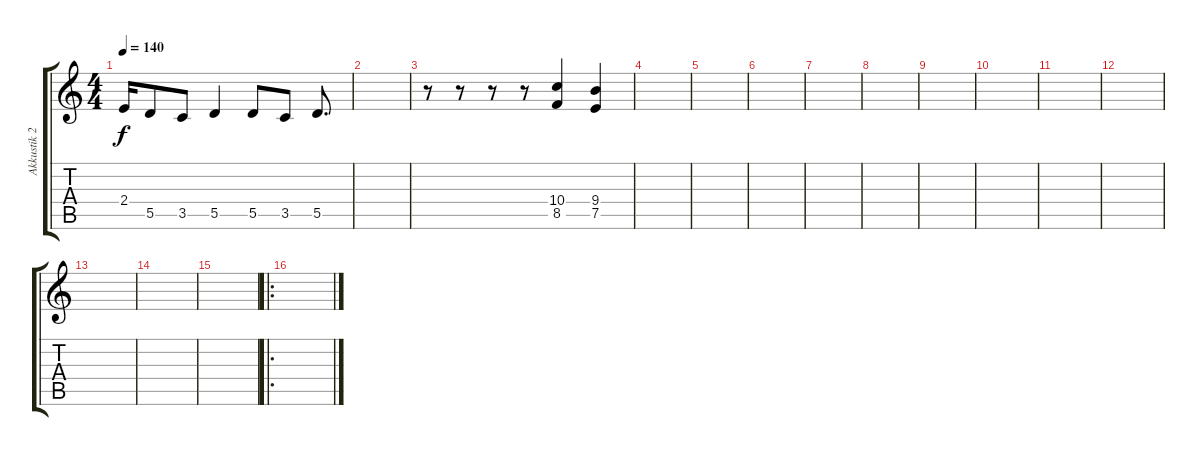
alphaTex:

\track ("Akkustik 2" "Akkustik 2") {instrument acousticguitarsteel}
\staff {score tabs}
\tuning (E4 B3 G3 D3 A2 E2) {hide}
\ts (4 4)
\tempo 140
\clef g2
\ks c
2.4{t}.16{dy f} 5.5.8 3.5.8 5.5.4 5.5.8 3.5.8 5.5.8{d} |
|
r.8 r.8 r.8 r.8 (10.4 8.5).4 (9.4 7.5).4 |
|
|
|
|
|
|
|
|
|
|
|
|
\ro
